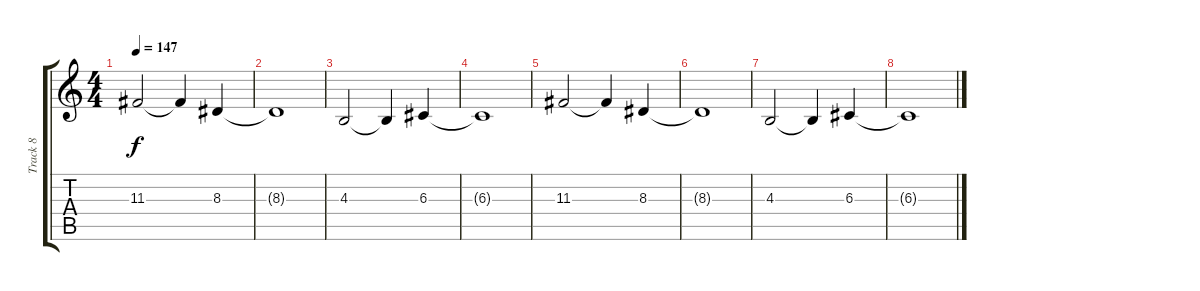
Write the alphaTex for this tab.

\track ("Track 8" "Track 8") {instrument synthstrings1}
\staff {score tabs}
\tuning (E4 B3 G3 D3 A2 E2) {hide}
\ts (4 4)
\tempo 147
\clef g2
\ks c
11.3.2{dy f} 11.3{t}.4 8.3.4 |
8.3{t}.1 |
4.3.2 4.3{t}.4 6.3.4 |
6.3{t}.1 |
11.3.2 11.3{t}.4 8.3.4 |
8.3{t}.1 |
4.3.2 4.3{t}.4 6.3.4 |
6.3{t}.1
